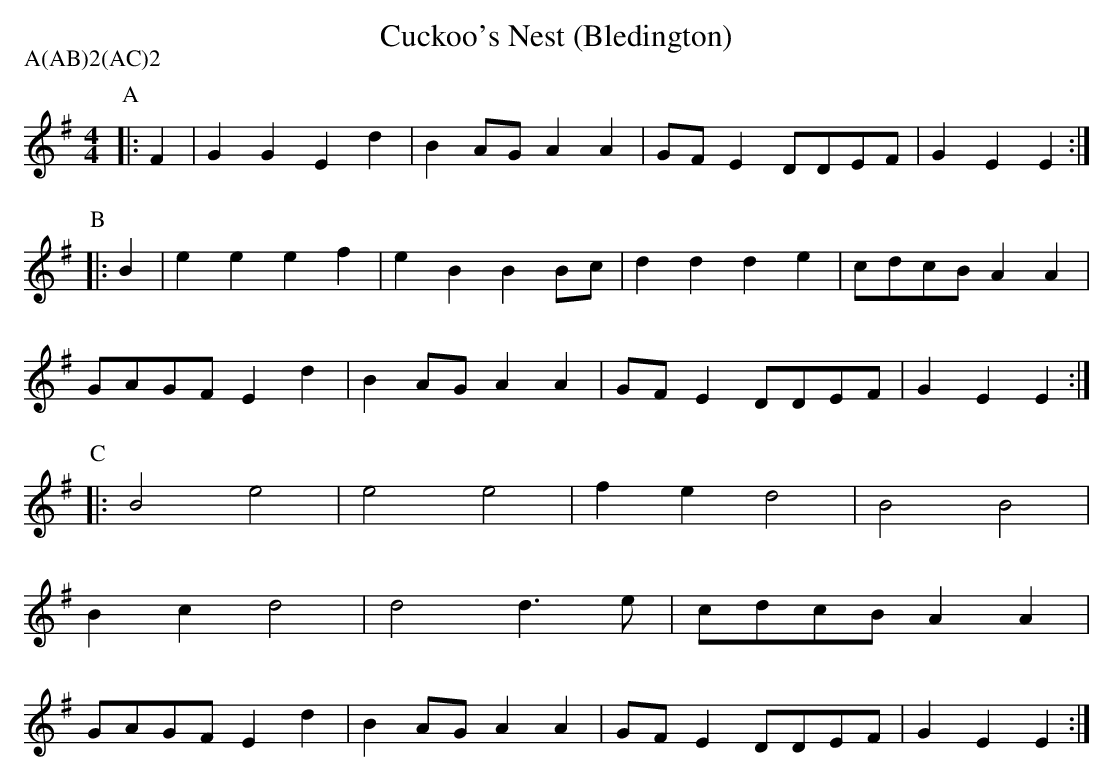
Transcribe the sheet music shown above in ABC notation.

X:1
T:Cuckoo's Nest (Bledington)
L:1/8
M:4/4
P:A(AB)2(AC)2
K:Em
P:A
|:F2|G2G2 E2d2|B2AG A2A2|GFE2 DDEF|G2E2 E2 :|
P:B
|:B2|e2e2 e2f2|e2B2 B2Bc|d2d2 d2e2|cdcB A2A2|
GAGF E2d2|B2AG A2A2|GFE2 DDEF|G2E2 E2 :|
P:C
|:B4 e4 |e4 e4 |f2e2 d4 |B4 B4 |
B2c2 d4|d4 d3e |cdcB A2A2|
GAGF E2d2|B2AG A2A2|GFE2 DDEF|G2E2 E2:|
